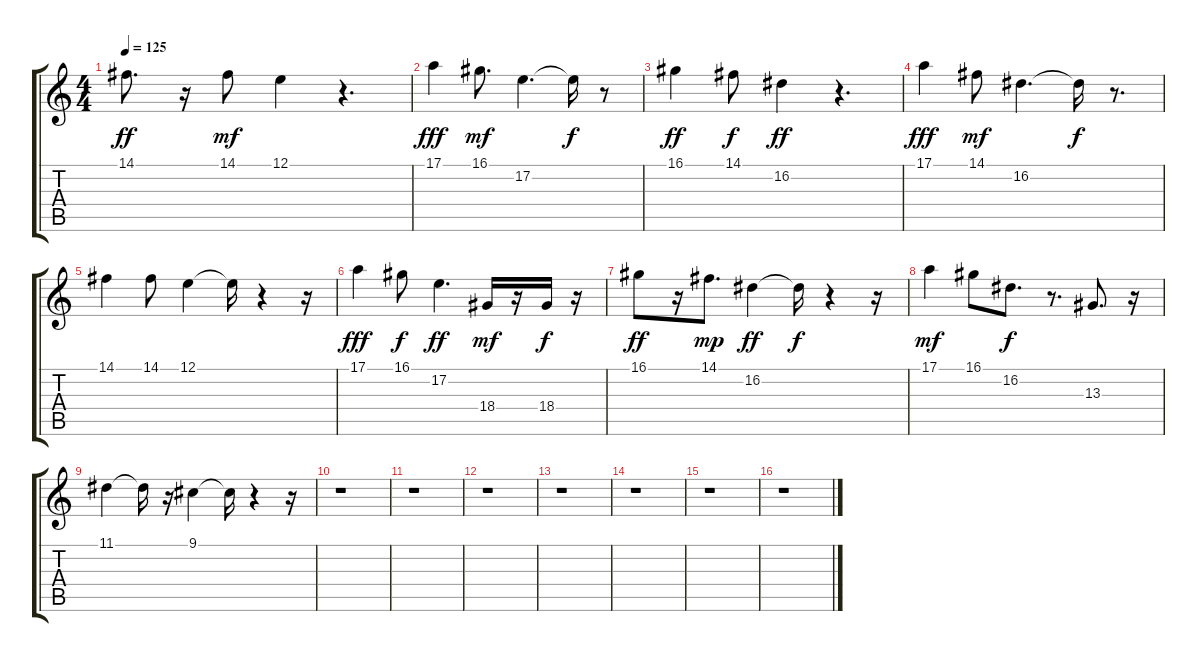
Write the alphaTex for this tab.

\track "" {instrument fx7echoes}
\staff {score tabs}
\tuning (E4 B3 G3 D3 A2 E2) {hide}
\ts (4 4)
\tempo 125
\clef g2
\ks c
14.1.8{d dy ff} r.16 14.1.8{dy mf} 12.1.4 r.4{d} |
17.1.4{dy fff} 16.1.8{d dy mf} 17.2.4{d} 17.2{t}.16{dy f} r.8 |
16.1.4{dy ff} 14.1.8{dy f} 16.2.4{dy ff} r.4{d} |
17.1.4{dy fff} 14.1.8{dy mf} 16.2.4{d} 16.2{t}.16{dy f} r.8{d} |
14.1.4 14.1.8 12.1.4 12.1{t}.16 r.4 r.16 |
17.1.4{dy fff} 16.1.8{dy f} 17.2.4{d dy ff} 18.4.16{dy mf} r.16 18.4.16{dy f} r.16 |
16.1.8{dy ff} r.16 14.1.8{d dy mp} 16.2.4{dy ff} 16.2{t}.16{dy f} r.4 r.16 |
17.1.4{dy mf} 16.1.8 16.2.8{d dy f} r.8{d} 13.3.8{d} r.16 |
11.1.4 11.1{t}.16 r.16 9.1.4 9.1{t}.16 r.4 r.16 |
r.1 |
r.1 |
r.1 |
r.1 |
r.1 |
r.1 |
r.1
